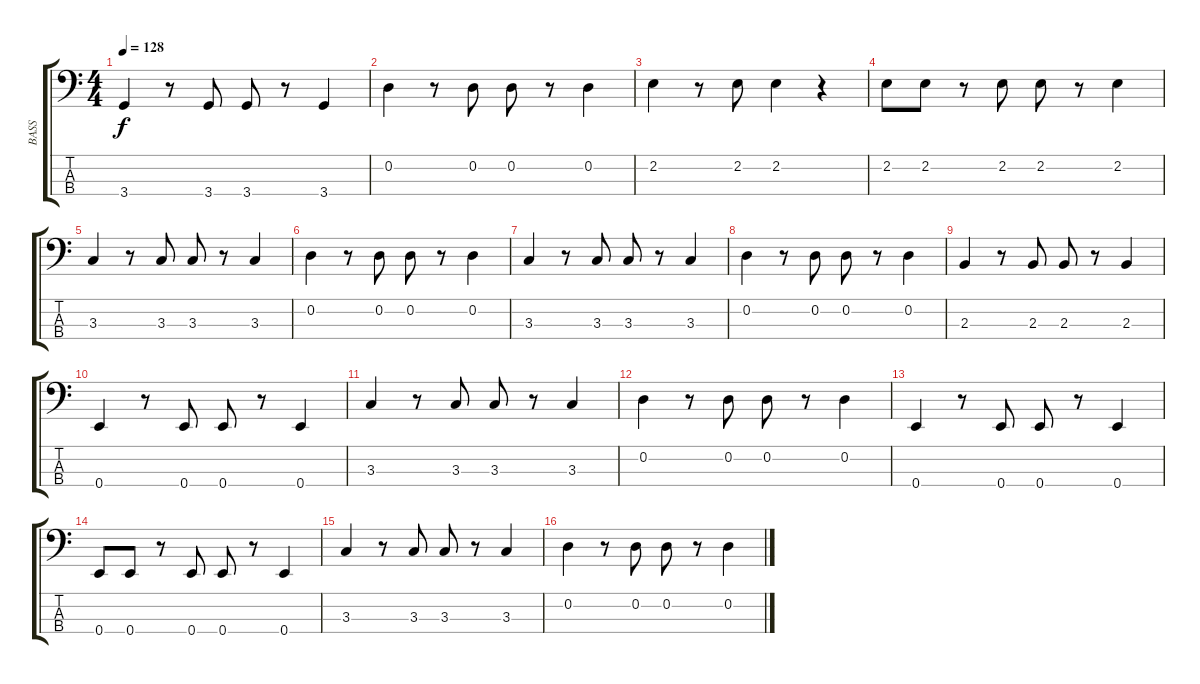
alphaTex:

\track ("BASS" "BASS") {instrument electricbassfinger}
\staff {score tabs}
\tuning (G2 D2 A1 E1) {hide}
\ts (4 4)
\tempo 128
\clef f4
\ks c
3.4.4{dy f} r.8 3.4.8 3.4.8 r.8 3.4.4 |
0.2.4 r.8 0.2.8 0.2.8 r.8 0.2.4 |
2.2.4 r.8 2.2.8 2.2.4 r.4 |
2.2.8 2.2.8 r.8 2.2.8 2.2.8 r.8 2.2.4 |
3.3.4 r.8 3.3.8 3.3.8 r.8 3.3.4 |
0.2.4 r.8 0.2.8 0.2.8 r.8 0.2.4 |
3.3.4 r.8 3.3.8 3.3.8 r.8 3.3.4 |
0.2.4 r.8 0.2.8 0.2.8 r.8 0.2.4 |
2.3.4 r.8 2.3.8 2.3.8 r.8 2.3.4 |
0.4.4 r.8 0.4.8 0.4.8 r.8 0.4.4 |
3.3.4 r.8 3.3.8 3.3.8 r.8 3.3.4 |
0.2.4 r.8 0.2.8 0.2.8 r.8 0.2.4 |
0.4.4 r.8 0.4.8 0.4.8 r.8 0.4.4 |
0.4.8 0.4.8 r.8 0.4.8 0.4.8 r.8 0.4.4 |
3.3.4 r.8 3.3.8 3.3.8 r.8 3.3.4 |
0.2.4 r.8 0.2.8 0.2.8 r.8 0.2.4
